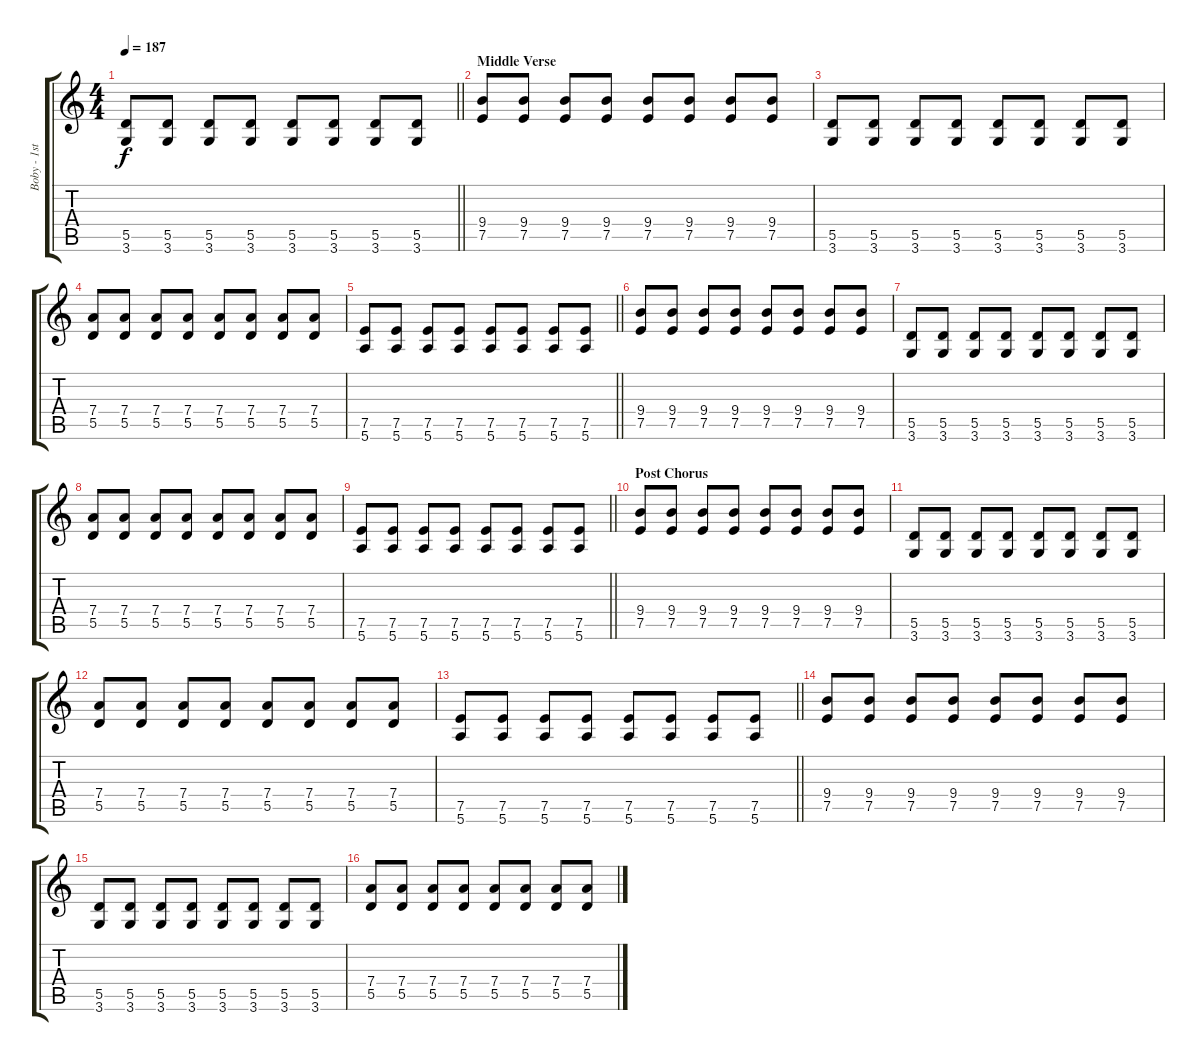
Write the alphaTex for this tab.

\track ("Boby - 1st Guitar" "Boby - 1st") {instrument overdrivenguitar}
\staff {score tabs}
\tuning (E4 B3 G3 D3 A2 E2) {hide}
\ts (4 4)
\tempo 187
\clef g2
\barLineRight lightlight
\ks c
(5.5 3.6).8{dy f} (5.5 3.6).8 (5.5 3.6).8 (5.5 3.6).8 (5.5 3.6).8 (5.5 3.6).8 (5.5 3.6).8 (5.5 3.6).8 |
\section ("" "Middle Verse")
(9.4 7.5).8 (9.4 7.5).8 (9.4 7.5).8 (9.4 7.5).8 (9.4 7.5).8 (9.4 7.5).8 (9.4 7.5).8 (9.4 7.5).8 |
(5.5 3.6).8 (5.5 3.6).8 (5.5 3.6).8 (5.5 3.6).8 (5.5 3.6).8 (5.5 3.6).8 (5.5 3.6).8 (5.5 3.6).8 |
(7.4 5.5).8 (7.4 5.5).8 (7.4 5.5).8 (7.4 5.5).8 (7.4 5.5).8 (7.4 5.5).8 (7.4 5.5).8 (7.4 5.5).8 |
\barLineRight lightlight
(7.5 5.6).8 (7.5 5.6).8 (7.5 5.6).8 (7.5 5.6).8 (7.5 5.6).8 (7.5 5.6).8 (7.5 5.6).8 (7.5 5.6).8 |
(9.4 7.5).8 (9.4 7.5).8 (9.4 7.5).8 (9.4 7.5).8 (9.4 7.5).8 (9.4 7.5).8 (9.4 7.5).8 (9.4 7.5).8 |
(5.5 3.6).8 (5.5 3.6).8 (5.5 3.6).8 (5.5 3.6).8 (5.5 3.6).8 (5.5 3.6).8 (5.5 3.6).8 (5.5 3.6).8 |
(7.4 5.5).8 (7.4 5.5).8 (7.4 5.5).8 (7.4 5.5).8 (7.4 5.5).8 (7.4 5.5).8 (7.4 5.5).8 (7.4 5.5).8 |
\barLineRight lightlight
(7.5 5.6).8 (7.5 5.6).8 (7.5 5.6).8 (7.5 5.6).8 (7.5 5.6).8 (7.5 5.6).8 (7.5 5.6).8 (7.5 5.6).8 |
\section ("" "Post Chorus")
(9.4 7.5).8 (9.4 7.5).8 (9.4 7.5).8 (9.4 7.5).8 (9.4 7.5).8 (9.4 7.5).8 (9.4 7.5).8 (9.4 7.5).8 |
(5.5 3.6).8 (5.5 3.6).8 (5.5 3.6).8 (5.5 3.6).8 (5.5 3.6).8 (5.5 3.6).8 (5.5 3.6).8 (5.5 3.6).8 |
(7.4 5.5).8 (7.4 5.5).8 (7.4 5.5).8 (7.4 5.5).8 (7.4 5.5).8 (7.4 5.5).8 (7.4 5.5).8 (7.4 5.5).8 |
\barLineRight lightlight
(7.5 5.6).8 (7.5 5.6).8 (7.5 5.6).8 (7.5 5.6).8 (7.5 5.6).8 (7.5 5.6).8 (7.5 5.6).8 (7.5 5.6).8 |
(9.4 7.5).8 (9.4 7.5).8 (9.4 7.5).8 (9.4 7.5).8 (9.4 7.5).8 (9.4 7.5).8 (9.4 7.5).8 (9.4 7.5).8 |
(5.5 3.6).8 (5.5 3.6).8 (5.5 3.6).8 (5.5 3.6).8 (5.5 3.6).8 (5.5 3.6).8 (5.5 3.6).8 (5.5 3.6).8 |
(7.4 5.5).8 (7.4 5.5).8 (7.4 5.5).8 (7.4 5.5).8 (7.4 5.5).8 (7.4 5.5).8 (7.4 5.5).8 (7.4 5.5).8
